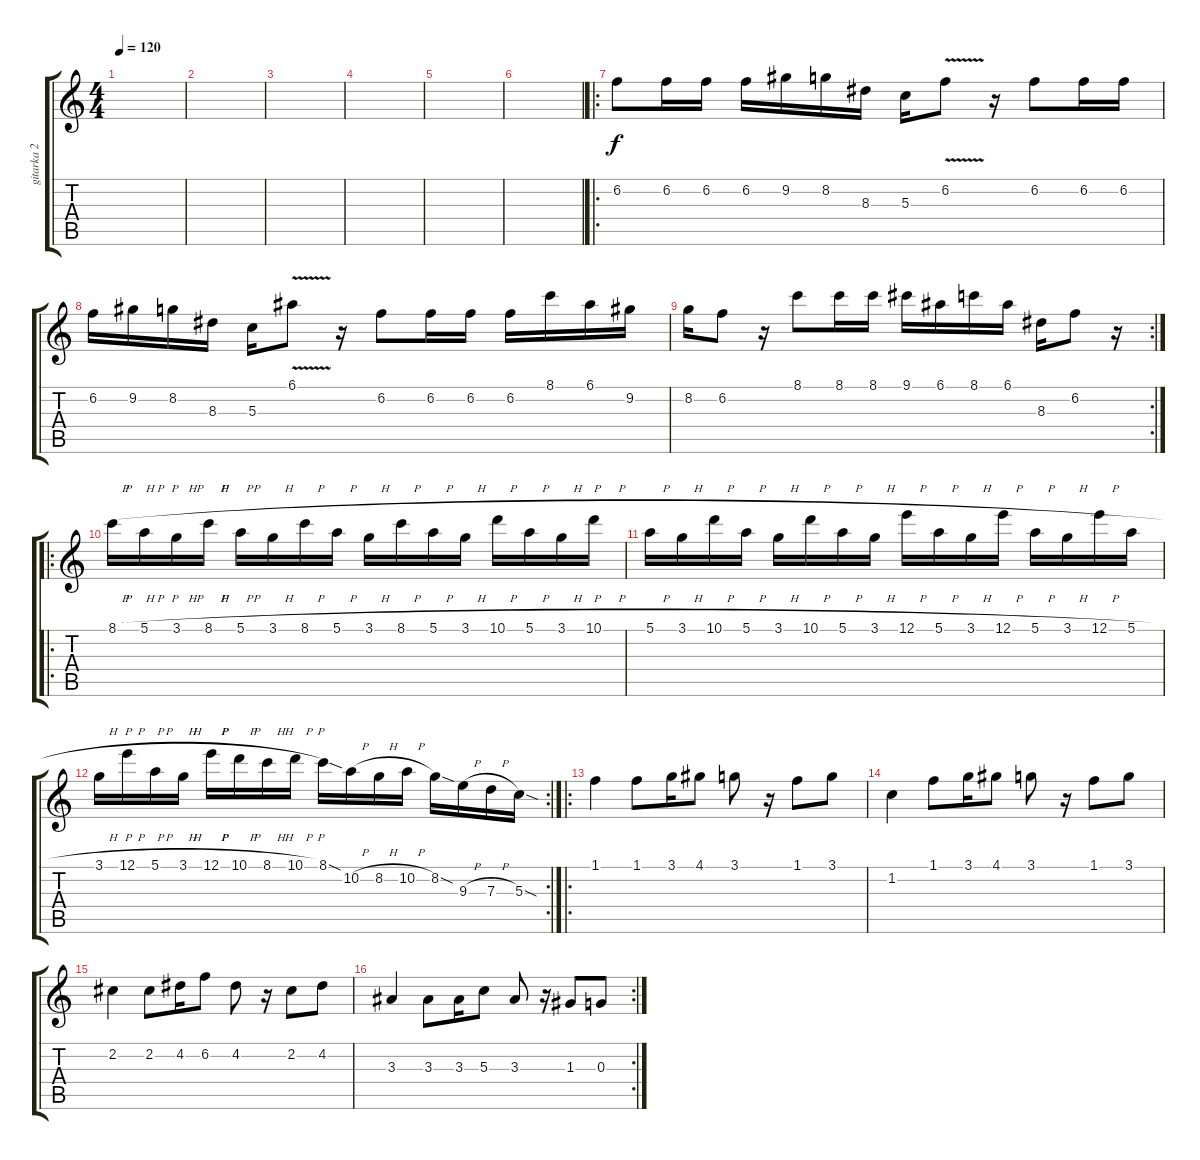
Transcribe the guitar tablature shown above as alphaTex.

\track ("gitarka 2" "gitarka 2") {instrument overdrivenguitar}
\staff {score tabs}
\tuning (E4 B3 G3 D3 A2 E2) {hide}
\ts (4 4)
\tempo 120
\clef g2
\ks c
|
|
|
|
|
|
\ro
6.2.8 6.2.16 6.2.16 6.2.16 9.2.16 8.2.16 8.3.16 5.3.16 6.2{v}.8 r.16 6.2.8 6.2.16 6.2.16 |
6.2.16 9.2.16 8.2.16 8.3.16 5.3.16 6.1{v}.8 r.16 6.2.8 6.2.16 6.2.16 6.2.16 8.1.16 6.1.16 9.2.16 |
\rc 2
8.2.16 6.2.8 r.16 8.1.8 8.1.16 8.1.16 9.1.16 6.1.16 8.1.16 6.1.16 8.3.16 6.2.8 r.16 |
\ro
8.1{h}.16 5.1{h}.16 3.1{h}.16 8.1{h}.16 5.1{h}.16 3.1{h}.16 8.1{h}.16 5.1{h}.16 3.1{h}.16 8.1{h}.16 5.1{h}.16 3.1{h}.16 10.1{h}.16 5.1{h}.16 3.1{h}.16 10.1{h}.16 |
5.1{h}.16 3.1{h}.16 10.1{h}.16 5.1{h}.16 3.1{h}.16 10.1{h}.16 5.1{h}.16 3.1{h}.16 12.1{h}.16 5.1{h}.16 3.1{h}.16 12.1{h}.16 5.1{h}.16 3.1{h}.16 12.1{h}.16 5.1{h}.16 |
\rc 2
3.1{h}.16 12.1{h}.16 5.1{h}.16 3.1{h}.16 12.1{h}.16 10.1{h}.16 8.1{h}.16 10.1{h}.16 8.1{sod}.16 10.2{h}.16 8.2{h}.16 10.2{h}.16 8.2{sod}.16 9.3{h}.16 7.3{h}.16 5.3{sod}.16 |
\ro
1.1.4 1.1.8 3.1.16 4.1.8 3.1.8 r.16 1.1.8 3.1.8 |
1.2.4 1.1.8 3.1.16 4.1.8 3.1.8 r.16 1.1.8 3.1.8 |
2.2.4 2.2.8 4.2.16 6.2.8 4.2.8 r.16 2.2.8 4.2.8 |
\rc 2
3.3.4 3.3.8 3.3.16 5.3.8 3.3.8 r.16 1.3.8 0.3.8
